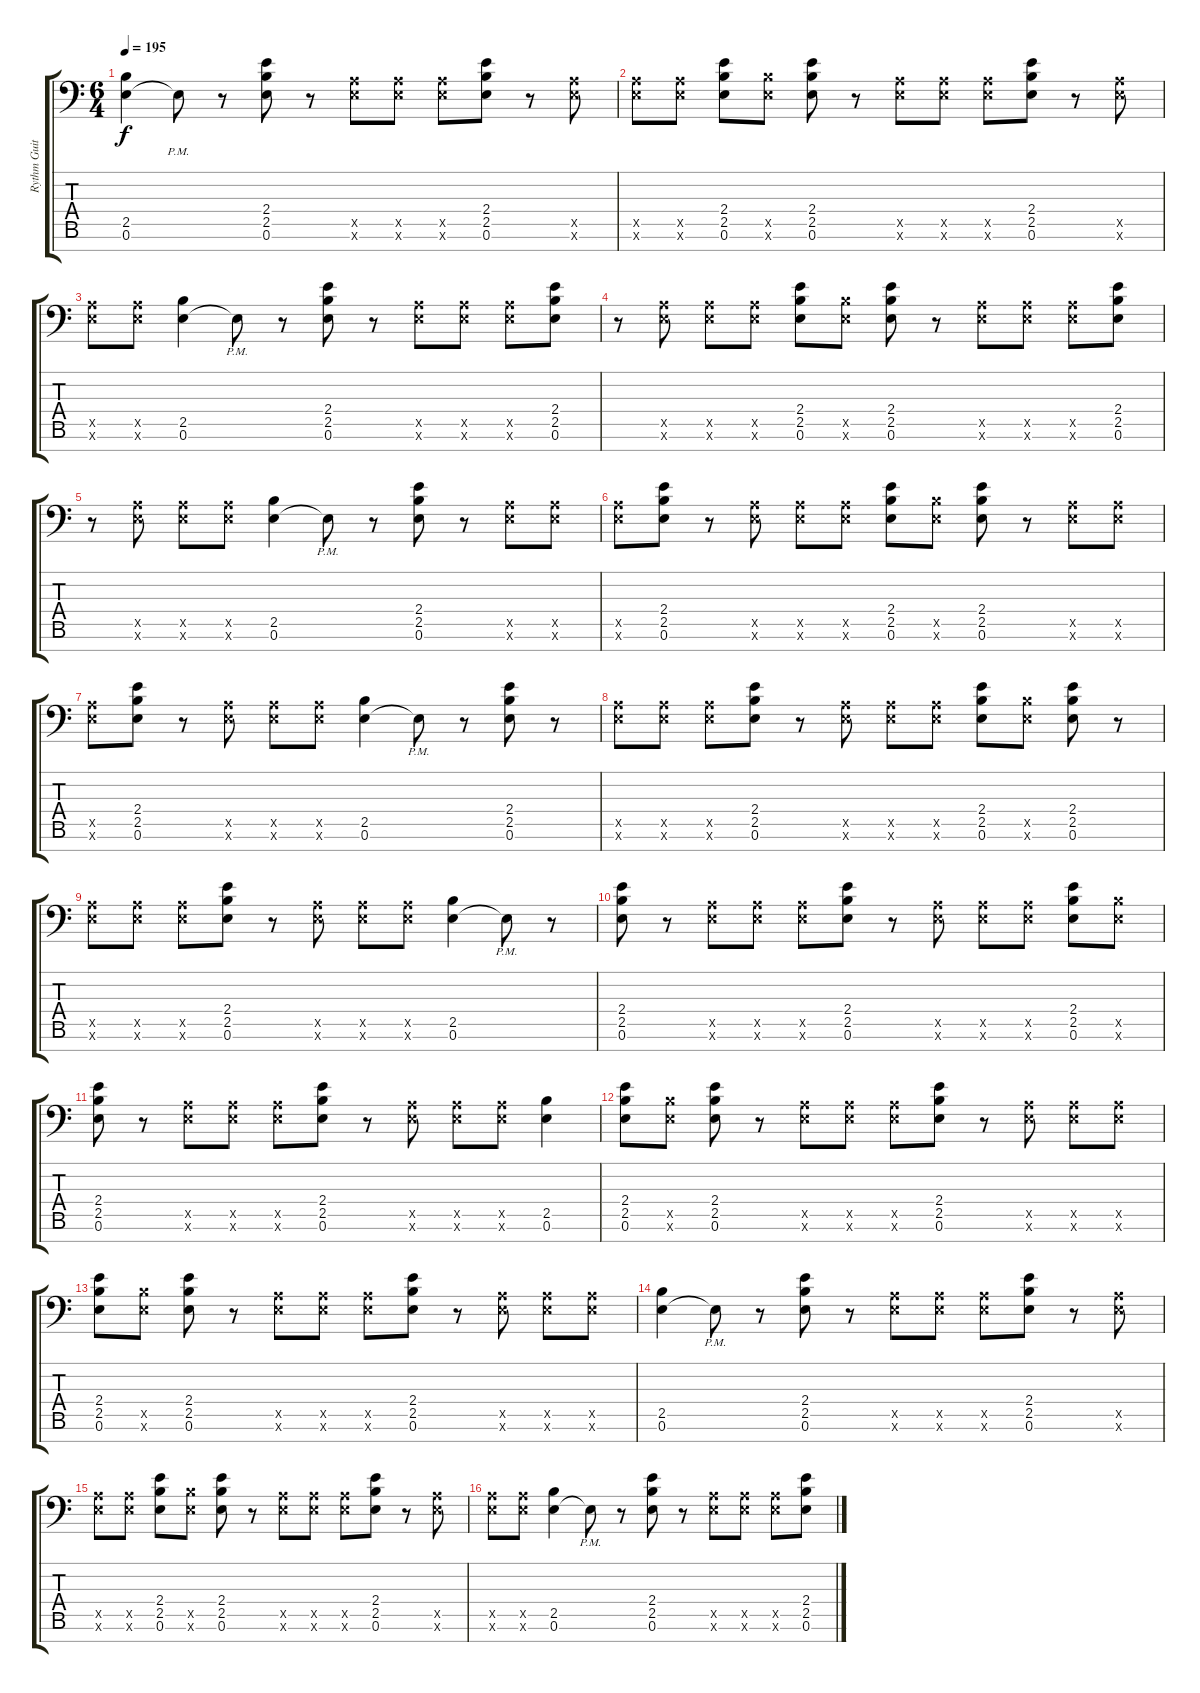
\track ("Rythm Guitar #2" "Rythm Guit") {instrument distortionguitar}
\staff {score tabs}
\tuning (D4 A3 E3 D3 A2 E2 A1) {hide}
\ts (6 4)
\tempo 195
\clef f4
\ks c
(2.5 0.6).4{dy f} 0.6{pm t}.8 r.8 (2.4 2.5 0.6).8 r.8 (0.5{x} 0.6{x}).8 (0.5{x} 0.6{x}).8 (0.5{x} 0.6{x}).8 (2.4 2.5 0.6).8 r.8 (0.5{x} 0.6{x}).8 |
(0.5{x} 0.6{x}).8 (0.5{x} 0.6{x}).8 (2.4 2.5 0.6).8 (2.5{x} 0.6{x}).8 (2.4 2.5 0.6).8 r.8 (0.5{x} 0.6{x}).8 (0.5{x} 0.6{x}).8 (0.5{x} 0.6{x}).8 (2.4 2.5 0.6).8 r.8 (0.5{x} 0.6{x}).8 |
(0.5{x} 0.6{x}).8 (0.5{x} 0.6{x}).8 (2.5 0.6).4 0.6{pm t}.8 r.8 (2.4 2.5 0.6).8 r.8 (0.5{x} 0.6{x}).8 (0.5{x} 0.6{x}).8 (0.5{x} 0.6{x}).8 (2.4 2.5 0.6).8 |
r.8 (0.5{x} 0.6{x}).8 (0.5{x} 0.6{x}).8 (0.5{x} 0.6{x}).8 (2.4 2.5 0.6).8 (2.5{x} 0.6{x}).8 (2.4 2.5 0.6).8 r.8 (0.5{x} 0.6{x}).8 (0.5{x} 0.6{x}).8 (0.5{x} 0.6{x}).8 (2.4 2.5 0.6).8 |
r.8 (0.5{x} 0.6{x}).8 (0.5{x} 0.6{x}).8 (0.5{x} 0.6{x}).8 (2.5 0.6).4 0.6{pm t}.8 r.8 (2.4 2.5 0.6).8 r.8 (0.5{x} 0.6{x}).8 (0.5{x} 0.6{x}).8 |
(0.5{x} 0.6{x}).8 (2.4 2.5 0.6).8 r.8 (0.5{x} 0.6{x}).8 (0.5{x} 0.6{x}).8 (0.5{x} 0.6{x}).8 (2.4 2.5 0.6).8 (2.5{x} 0.6{x}).8 (2.4 2.5 0.6).8 r.8 (0.5{x} 0.6{x}).8 (0.5{x} 0.6{x}).8 |
(0.5{x} 0.6{x}).8 (2.4 2.5 0.6).8 r.8 (0.5{x} 0.6{x}).8 (0.5{x} 0.6{x}).8 (0.5{x} 0.6{x}).8 (2.5 0.6).4 0.6{pm t}.8 r.8 (2.4 2.5 0.6).8 r.8 |
(0.5{x} 0.6{x}).8 (0.5{x} 0.6{x}).8 (0.5{x} 0.6{x}).8 (2.4 2.5 0.6).8 r.8 (0.5{x} 0.6{x}).8 (0.5{x} 0.6{x}).8 (0.5{x} 0.6{x}).8 (2.4 2.5 0.6).8 (2.5{x} 0.6{x}).8 (2.4 2.5 0.6).8 r.8 |
(0.5{x} 0.6{x}).8 (0.5{x} 0.6{x}).8 (0.5{x} 0.6{x}).8 (2.4 2.5 0.6).8 r.8 (0.5{x} 0.6{x}).8 (0.5{x} 0.6{x}).8 (0.5{x} 0.6{x}).8 (2.5 0.6).4 0.6{pm t}.8 r.8 |
(2.4 2.5 0.6).8 r.8 (0.5{x} 0.6{x}).8 (0.5{x} 0.6{x}).8 (0.5{x} 0.6{x}).8 (2.4 2.5 0.6).8 r.8 (0.5{x} 0.6{x}).8 (0.5{x} 0.6{x}).8 (0.5{x} 0.6{x}).8 (2.4 2.5 0.6).8 (2.5{x} 0.6{x}).8 |
(2.4 2.5 0.6).8 r.8 (0.5{x} 0.6{x}).8 (0.5{x} 0.6{x}).8 (0.5{x} 0.6{x}).8 (2.4 2.5 0.6).8 r.8 (0.5{x} 0.6{x}).8 (0.5{x} 0.6{x}).8 (0.5{x} 0.6{x}).8 (2.5 0.6).4 |
(2.4 2.5 0.6).8 (2.5{x} 0.6{x}).8 (2.4 2.5 0.6).8 r.8 (0.5{x} 0.6{x}).8 (0.5{x} 0.6{x}).8 (0.5{x} 0.6{x}).8 (2.4 2.5 0.6).8 r.8 (0.5{x} 0.6{x}).8 (0.5{x} 0.6{x}).8 (0.5{x} 0.6{x}).8 |
(2.4 2.5 0.6).8 (2.5{x} 0.6{x}).8 (2.4 2.5 0.6).8 r.8 (0.5{x} 0.6{x}).8 (0.5{x} 0.6{x}).8 (0.5{x} 0.6{x}).8 (2.4 2.5 0.6).8 r.8 (0.5{x} 0.6{x}).8 (0.5{x} 0.6{x}).8 (0.5{x} 0.6{x}).8 |
(2.5 0.6).4 0.6{pm t}.8 r.8 (2.4 2.5 0.6).8 r.8 (0.5{x} 0.6{x}).8 (0.5{x} 0.6{x}).8 (0.5{x} 0.6{x}).8 (2.4 2.5 0.6).8 r.8 (0.5{x} 0.6{x}).8 |
(0.5{x} 0.6{x}).8 (0.5{x} 0.6{x}).8 (2.4 2.5 0.6).8 (2.5{x} 0.6{x}).8 (2.4 2.5 0.6).8 r.8 (0.5{x} 0.6{x}).8 (0.5{x} 0.6{x}).8 (0.5{x} 0.6{x}).8 (2.4 2.5 0.6).8 r.8 (0.5{x} 0.6{x}).8 |
(0.5{x} 0.6{x}).8 (0.5{x} 0.6{x}).8 (2.5 0.6).4 0.6{pm t}.8 r.8 (2.4 2.5 0.6).8 r.8 (0.5{x} 0.6{x}).8 (0.5{x} 0.6{x}).8 (0.5{x} 0.6{x}).8 (2.4 2.5 0.6).8
